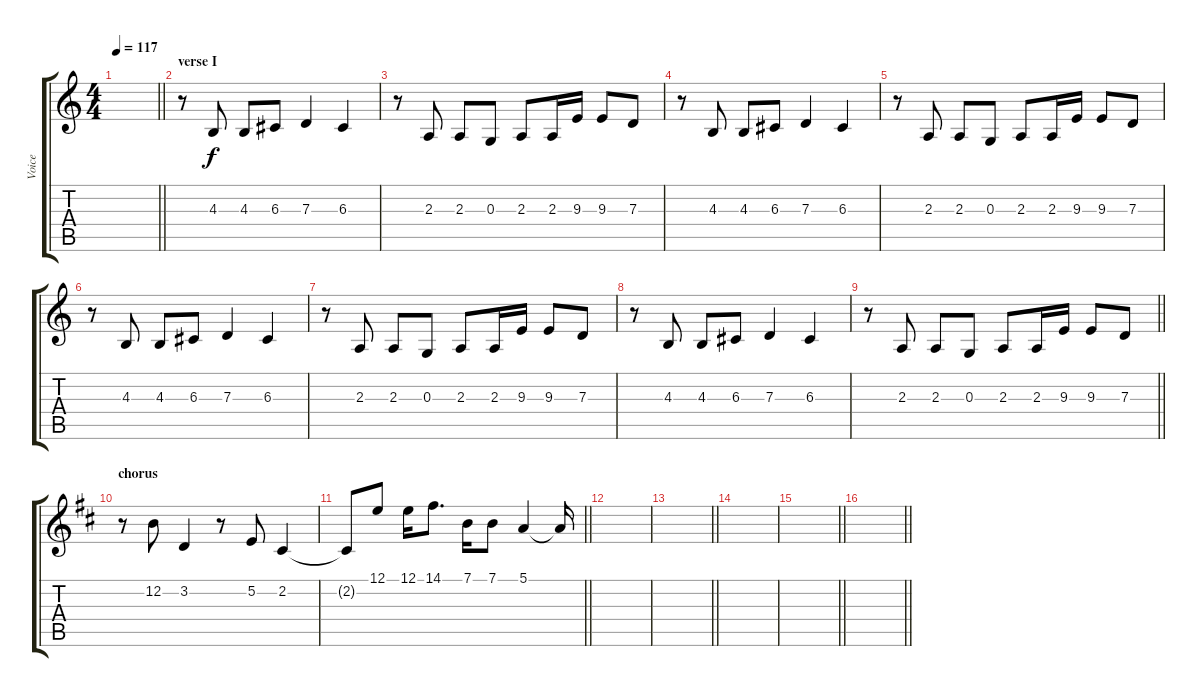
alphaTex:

\track ("Voice" "Voice") {mute instrument lead1square}
\staff {score tabs}
\tuning (E4 B3 G3 D3 A2 E2) {hide}
\ts (4 4)
\tempo 117
\clef g2
\barLineRight lightlight
\ks c
|
\section ("" "verse I")
r.8 4.3.8 4.3.8 6.3.8 7.3.4 6.3.4 |
r.8 2.3.8 2.3.8 0.3.8 2.3.8 2.3.16 9.3.16 9.3.8 7.3.8 |
r.8 4.3.8 4.3.8 6.3.8 7.3.4 6.3.4 |
r.8 2.3.8 2.3.8 0.3.8 2.3.8 2.3.16 9.3.16 9.3.8 7.3.8 |
r.8 4.3.8 4.3.8 6.3.8 7.3.4 6.3.4 |
r.8 2.3.8 2.3.8 0.3.8 2.3.8 2.3.16 9.3.16 9.3.8 7.3.8 |
r.8 4.3.8 4.3.8 6.3.8 7.3.4 6.3.4 |
\barLineRight lightlight
r.8 2.3.8 2.3.8 0.3.8 2.3.8 2.3.16 9.3.16 9.3.8 7.3.8 |
\section ("" "chorus")
\ks d
r.8 12.2.8 3.2.4 r.8 5.2.8 2.2.4 |
\barLineRight lightlight
2.2{t}.8 12.1.8 12.1.16 14.1.8{d} 7.1.16 7.1.8 5.1.4 5.1{t}.16 |
|
\barLineRight lightlight
|
|
\barLineRight lightlight
|
\barLineRight lightlight
